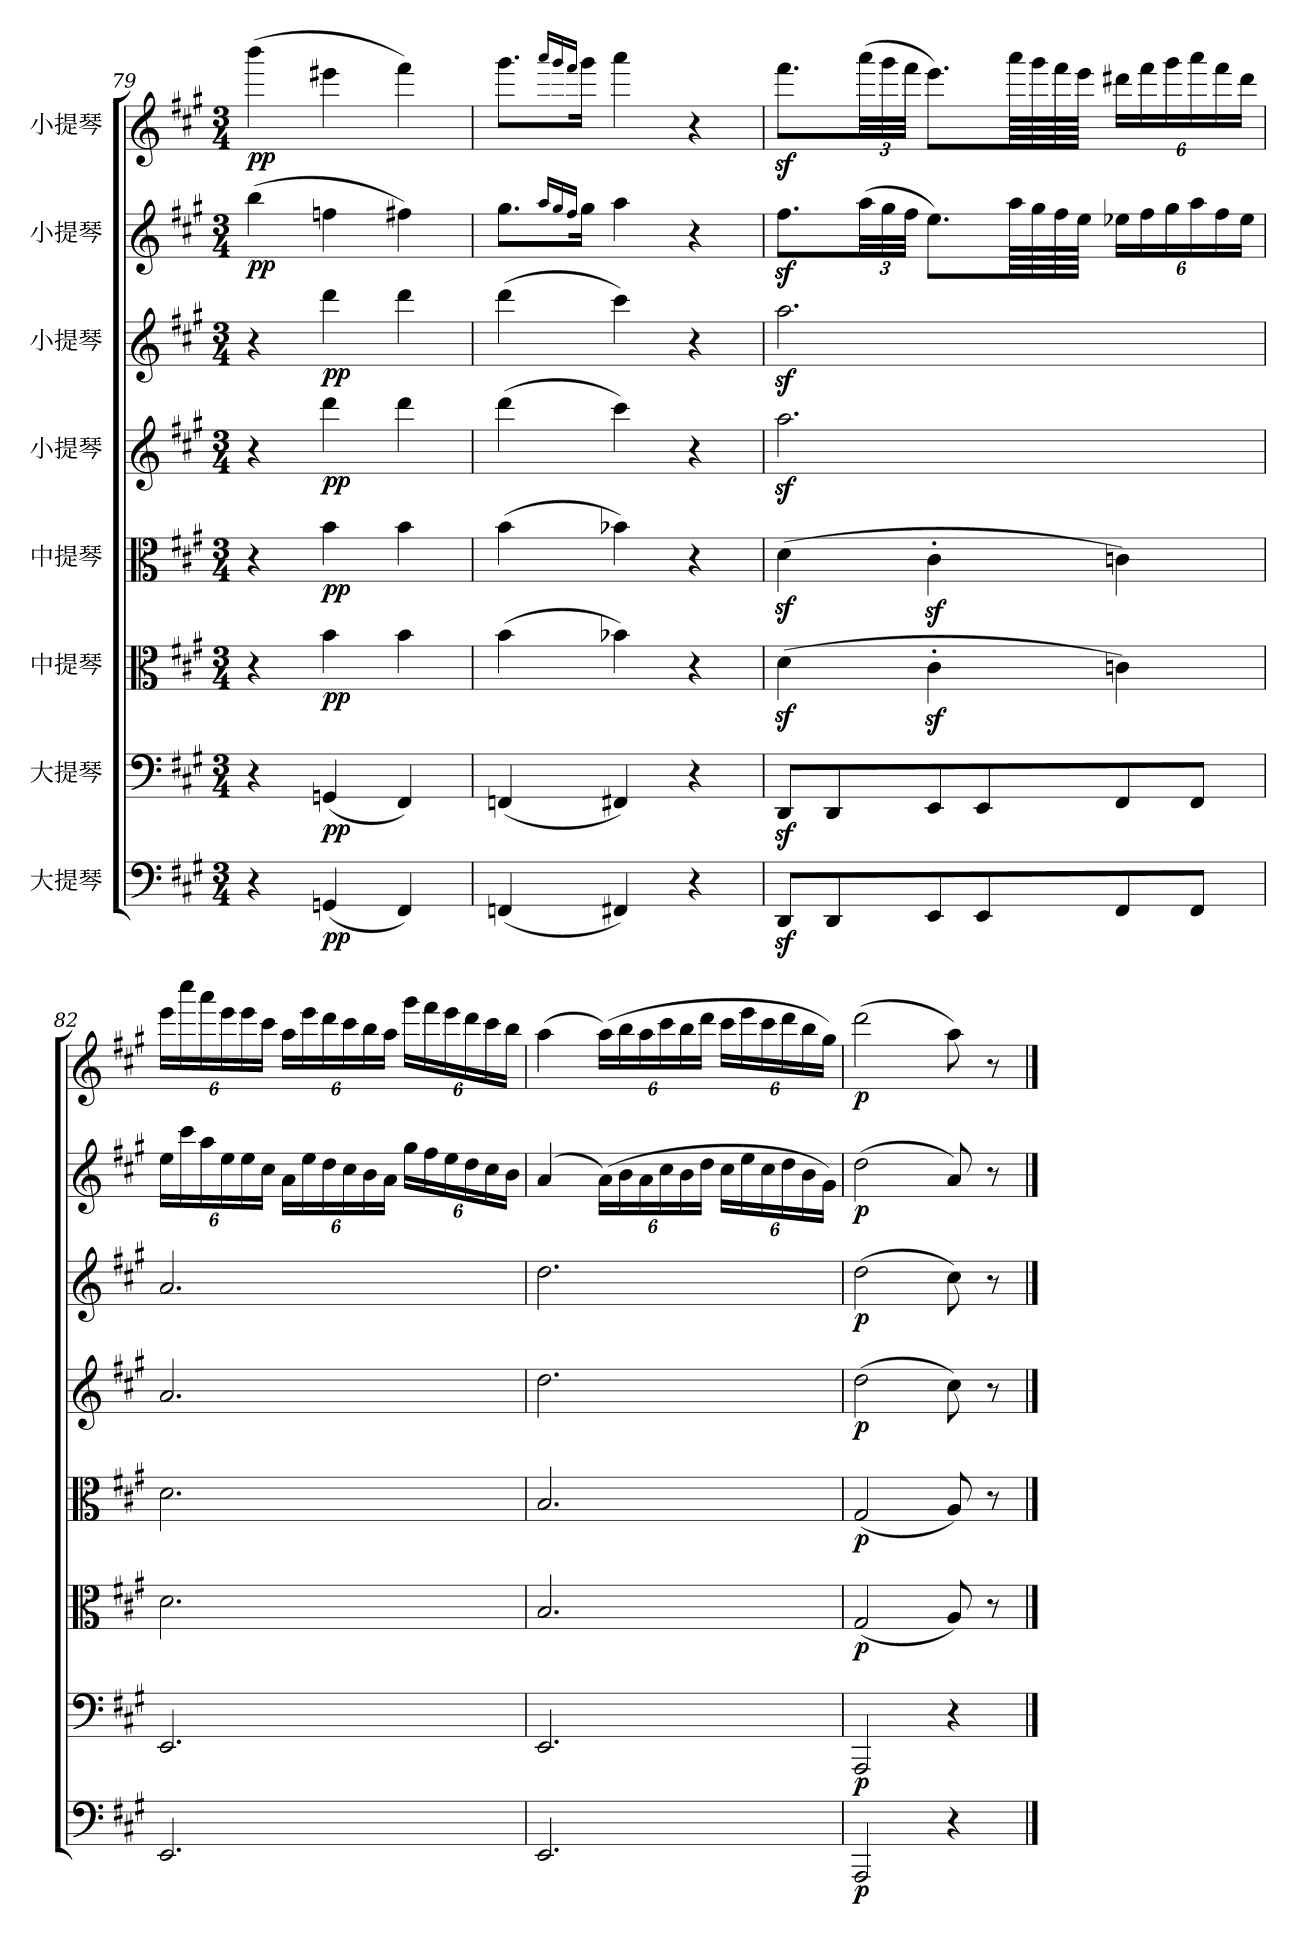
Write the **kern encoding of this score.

**kern	**dynam	**kern	**dynam	**kern	**dynam	**kern	**dynam	**kern	**dynam	**kern	**dynam	**kern	**dynam	**kern	**dynam
*part8	*part8	*part7	*part7	*part6	*part6	*part5	*part5	*part4	*part4	*part3	*part3	*part2	*part2	*part1	*part1
*staff8	*staff8	*staff7	*staff7	*staff6	*staff6	*staff5	*staff5	*staff4	*staff4	*staff3	*staff3	*staff2	*staff2	*staff1	*staff1
*I"大提琴	*	*I"大提琴	*	*I"中提琴	*	*I"中提琴	*	*I"小提琴	*	*I"小提琴	*	*I"小提琴	*	*I"小提琴	*
!!LO:PB:g=z
*clefF4	*	*clefF4	*	*clefC3	*	*clefC3	*	*clefG2	*	*clefG2	*	*clefG2	*	*clefG2	*
*k[f#c#g#]	*	*k[f#c#g#]	*	*k[f#c#g#]	*	*k[f#c#g#]	*	*k[f#c#g#]	*	*k[f#c#g#]	*	*k[f#c#g#]	*	*k[f#c#g#]	*
*M3/4	*	*M3/4	*	*M3/4	*	*M3/4	*	*M3/4	*	*M3/4	*	*M3/4	*	*M3/4	*
=79	=79	=79	=79	=79	=79	=79	=79	=79	=79	=79	=79	=79	=79	=79	=79
!	!	!	!	!	!	!	!	!	!	!	!	!	!LO:DY:b	!	!LO:DY:b
4r	.	4r	.	4r	.	4r	.	4r	.	4r	.	(>4bb\	pp	(>4bbb\	pp
!	!LO:DY:b	!	!LO:DY:b	!	!LO:DY:b	!	!LO:DY:b	!	!LO:DY:b	!	!LO:DY:b	!	!	!	!
(<4GGn/	pp	(<4GGn/	pp	4b\	pp	4b\	pp	4ddd\	pp	4ddd\	pp	4ffn\	.	4eee#X\	.
4FF#/)	.	4FF#/)	.	4b\	.	4b\	.	4ddd\	.	4ddd\	.	4ff#X\)	.	4fff#\)	.
=80	=80	=80	=80	=80	=80	=80	=80	=80	=80	=80	=80	=80	=80	=80	=80
(<4FFn/	.	(<4FFn/	.	(>4b\	.	(>4b\	.	(>4ddd\	.	(>4ddd\	.	8.gg#\L	.	8.ggg#\L	.
.	.	.	.	.	.	.	.	.	.	.	.	16qaa/LL	.	16qaaa/LL	.
.	.	.	.	.	.	.	.	.	.	.	.	16qgg#/	.	16qggg#/	.
.	.	.	.	.	.	.	.	.	.	.	.	16qff#/JJ	.	16qfff#/JJ	.
.	.	.	.	.	.	.	.	.	.	.	.	16gg#\Jk	.	16ggg#\Jk	.
4FF#X/)	.	4FF#X/)	.	4b-X\)	.	4b-X\)	.	4ccc#\)	.	4ccc#\)	.	4aa\	.	4aaa\	.
4r	.	4r	.	4r	.	4r	.	4r	.	4r	.	4r	.	4r	.
=81	=81	=81	=81	=81	=81	=81	=81	=81	=81	=81	=81	=81	=81	=81	=81
8DDz</L	.	8DDz</L	.	(>4dz<\	.	(>4dz<\	.	2.aaz<\	.	2.aaz<\	.	8.ff#z<\L	.	8.fff#z<\L	.
8DD/	.	8DD/	.	.	.	.	.	.	.	.	.	.	.	.	.
*	*	*	*	*	*	*	*	*	*	*	*	*Xbrackettup	*	*Xbrackettup	*
.	.	.	.	.	.	.	.	.	.	.	.	(>48aa\LL	.	(>48aaa\LL	.
.	.	.	.	.	.	.	.	.	.	.	.	48gg#\	.	48ggg#\	.
.	.	.	.	.	.	.	.	.	.	.	.	48ff#\JJJ	.	48fff#\JJJ	.
8EE/	.	8EE/	.	4c#z<'\	.	4c#z<'\	.	.	.	.	.	8.ee\L)	.	8.eee\L)	.
8EE/	.	8EE/	.	.	.	.	.	.	.	.	.	.	.	.	.
.	.	.	.	.	.	.	.	.	.	.	.	64aa\LLL	.	64aaa\LLL	.
.	.	.	.	.	.	.	.	.	.	.	.	64gg#\	.	64ggg#\	.
.	.	.	.	.	.	.	.	.	.	.	.	64ff#\	.	64fff#\	.
.	.	.	.	.	.	.	.	.	.	.	.	64ee\JJJJ	.	64eee\JJJJ	.
8FF#/	.	8FF#/	.	4cn\)	.	4cn\)	.	.	.	.	.	24ee-X\LL	.	24ddd#X\LL	.
.	.	.	.	.	.	.	.	.	.	.	.	24ff#\	.	24fff#\	.
.	.	.	.	.	.	.	.	.	.	.	.	24gg#\	.	24ggg#\	.
8FF#/J	.	8FF#/J	.	.	.	.	.	.	.	.	.	24aa\	.	24aaa\	.
.	.	.	.	.	.	.	.	.	.	.	.	24ff#\	.	24fff#\	.
.	.	.	.	.	.	.	.	.	.	.	.	24ee-\JJ	.	24ddd#\JJ	.
=82	=82	=82	=82	=82	=82	=82	=82	=82	=82	=82	=82	=82	=82	=82	=82
2.EE/	.	2.EE/	.	2.d\	.	2.d\	.	2.a/	.	2.a/	.	24ee\LL	.	24eee\LL	.
.	.	.	.	.	.	.	.	.	.	.	.	24ccc#\	.	24cccc#\	.
.	.	.	.	.	.	.	.	.	.	.	.	24aa\	.	24aaa\	.
.	.	.	.	.	.	.	.	.	.	.	.	24ee\	.	24eee\	.
.	.	.	.	.	.	.	.	.	.	.	.	24ee\	.	24eee\	.
.	.	.	.	.	.	.	.	.	.	.	.	24cc#\JJ	.	24ccc#\JJ	.
.	.	.	.	.	.	.	.	.	.	.	.	24a\LL	.	24aa\LL	.
.	.	.	.	.	.	.	.	.	.	.	.	24ee\	.	24eee\	.
.	.	.	.	.	.	.	.	.	.	.	.	24dd\	.	24ddd\	.
.	.	.	.	.	.	.	.	.	.	.	.	24cc#\	.	24ccc#\	.
.	.	.	.	.	.	.	.	.	.	.	.	24b\	.	24bb\	.
.	.	.	.	.	.	.	.	.	.	.	.	24a\JJ	.	24aa\JJ	.
.	.	.	.	.	.	.	.	.	.	.	.	24gg#\LL	.	24ggg#\LL	.
.	.	.	.	.	.	.	.	.	.	.	.	24ff#\	.	24fff#\	.
.	.	.	.	.	.	.	.	.	.	.	.	24ee\	.	24eee\	.
.	.	.	.	.	.	.	.	.	.	.	.	24dd\	.	24ddd\	.
.	.	.	.	.	.	.	.	.	.	.	.	24cc#\	.	24ccc#\	.
.	.	.	.	.	.	.	.	.	.	.	.	24b\JJ	.	24bb\JJ	.
!!LO:LB:g=z
=83	=83	=83	=83	=83	=83	=83	=83	=83	=83	=83	=83	=83	=83	=83	=83
2.EE/	.	2.EE/	.	2.B/	.	2.B/	.	2.dd\	.	2.dd\	.	(>4a/	.	(>4aa\	.
.	.	.	.	.	.	.	.	.	.	.	.	(>24a\LL)	.	(>24aa\LL)	.
.	.	.	.	.	.	.	.	.	.	.	.	24b\	.	24bb\	.
.	.	.	.	.	.	.	.	.	.	.	.	24a\	.	24aa\	.
.	.	.	.	.	.	.	.	.	.	.	.	24cc#\	.	24ccc#\	.
.	.	.	.	.	.	.	.	.	.	.	.	24b\	.	24bb\	.
.	.	.	.	.	.	.	.	.	.	.	.	24dd\JJ	.	24ddd\JJ	.
.	.	.	.	.	.	.	.	.	.	.	.	24cc#\LL	.	24ccc#\LL	.
.	.	.	.	.	.	.	.	.	.	.	.	24ee\	.	24eee\	.
.	.	.	.	.	.	.	.	.	.	.	.	24cc#\	.	24ccc#\	.
.	.	.	.	.	.	.	.	.	.	.	.	24dd\	.	24ddd\	.
.	.	.	.	.	.	.	.	.	.	.	.	24b\	.	24bb\	.
.	.	.	.	.	.	.	.	.	.	.	.	24g#\JJ)	.	24gg#\JJ)	.
=84	=84	=84	=84	=84	=84	=84	=84	=84	=84	=84	=84	=84	=84	=84	=84
!	!LO:DY:b	!	!LO:DY:b	!	!LO:DY:b	!	!LO:DY:b	!	!LO:DY:b	!	!LO:DY:b	!	!LO:DY:b	!	!LO:DY:b
2AAA/	p	2AAA/	p	(<2G#/	p	(<2G#/	p	(>2dd\	p	(>2dd\	p	(>2dd\	p	(>2ddd\	p
4r	.	4r	.	8A/)	.	8A/)	.	8cc#\)	.	8cc#\)	.	8a/)	.	8aa\)	.
.	.	.	.	8r	.	8r	.	8r	.	8r	.	8r	.	8r	.
==	==	==	==	==	==	==	==	==	==	==	==	==	==	==	==
*-	*-	*-	*-	*-	*-	*-	*-	*-	*-	*-	*-	*-	*-	*-	*-
